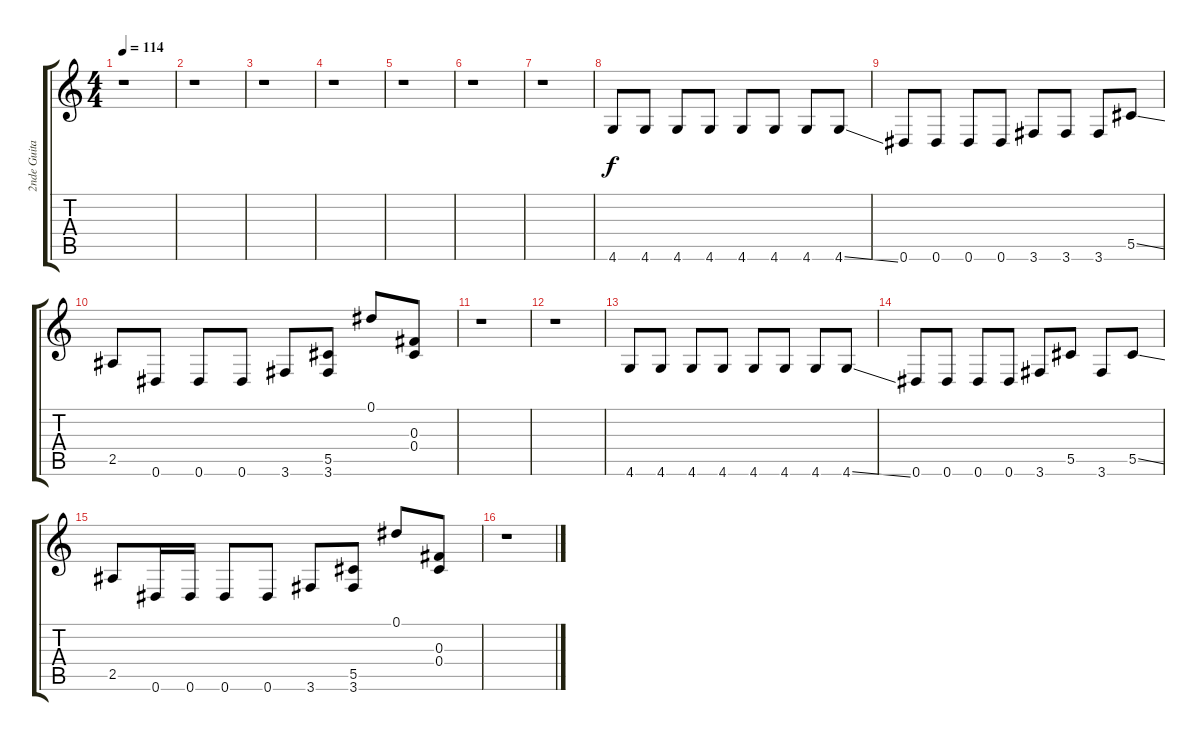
\track ("2nde Guitar (Clean)" "2nde Guita") {instrument electricguitarclean}
\staff {score tabs}
\tuning (Eb4 Bb3 Gb3 Db3 Ab2 Eb2) {hide}
\ts (4 4)
\tempo 114
\clef g2
\ks c
r.1{dy f} |
r.1 |
r.1 |
r.1 |
r.1 |
r.1 |
r.1 |
4.6.8 4.6.8 4.6.8 4.6.8 4.6.8 4.6.8 4.6.8 4.6{ss}.8 |
0.6.8 0.6.8 0.6.8 0.6.8 3.6.8 3.6.8 3.6.8 5.5{ss}.8 |
2.5.8 0.6.8 0.6.8 0.6.8 3.6.8 (5.5 3.6).8 0.1.8 (0.3 0.4).8 |
r.1 |
r.1 |
4.6.8 4.6.8 4.6.8 4.6.8 4.6.8 4.6.8 4.6.8 4.6{ss}.8 |
0.6.8 0.6.8 0.6.8 0.6.8 3.6.8 5.5.8 3.6.8 5.5{ss}.8 |
2.5.8 0.6.16 0.6.16 0.6.8 0.6.8 3.6.8 (5.5 3.6).8 0.1.8 (0.3 0.4).8 |
r.1
